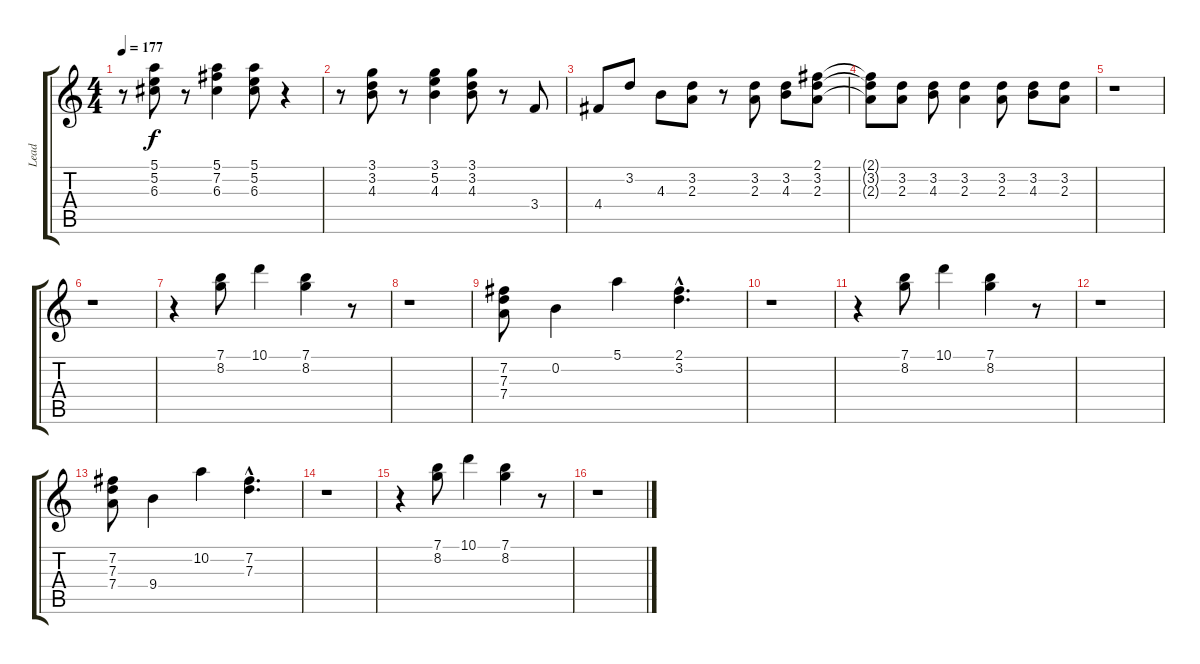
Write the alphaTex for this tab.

\track ("Lead" "Lead") {instrument electricguitarclean}
\staff {score tabs}
\tuning (E4 B3 G3 D3 A2 E2) {hide}
\ts (4 4)
\tempo 177
\clef g2
\ks c
r.8{dy f} (5.1 5.2 6.3).8 r.8 (5.1 7.2 6.3).4 (5.1 5.2 6.3).8 r.4 |
r.8 (3.1 3.2 4.3).8 r.8 (3.1 5.2 4.3).4 (3.1 3.2 4.3).8 r.8 3.4.8 |
4.4.8 3.2.8 4.3.8 (3.2 2.3).8 r.8 (3.2 2.3).8 (3.2 4.3).8 (2.1 3.2 2.3).8 |
(2.1{t} 3.2{t} 2.3{t}).8 (3.2 2.3).8 (3.2 4.3).8 (3.2 2.3).4 (3.2 2.3).8 (3.2 4.3).8 (3.2 2.3).8 |
r.1 |
r.1 |
r.4 (7.1 8.2).8 10.1.4 (7.1 8.2).4 r.8 |
r.1 |
(7.2 7.3 7.4).8 0.2.4 5.1.4 (2.1{hac} 3.2{hac}).4{d} |
r.1 |
r.4 (7.1 8.2).8 10.1.4 (7.1 8.2).4 r.8 |
r.1 |
(7.2 7.3 7.4).8 9.4.4 10.2.4 (7.2{hac} 7.3{hac}).4{d} |
r.1 |
r.4 (7.1 8.2).8 10.1.4 (7.1 8.2).4 r.8 |
r.1
